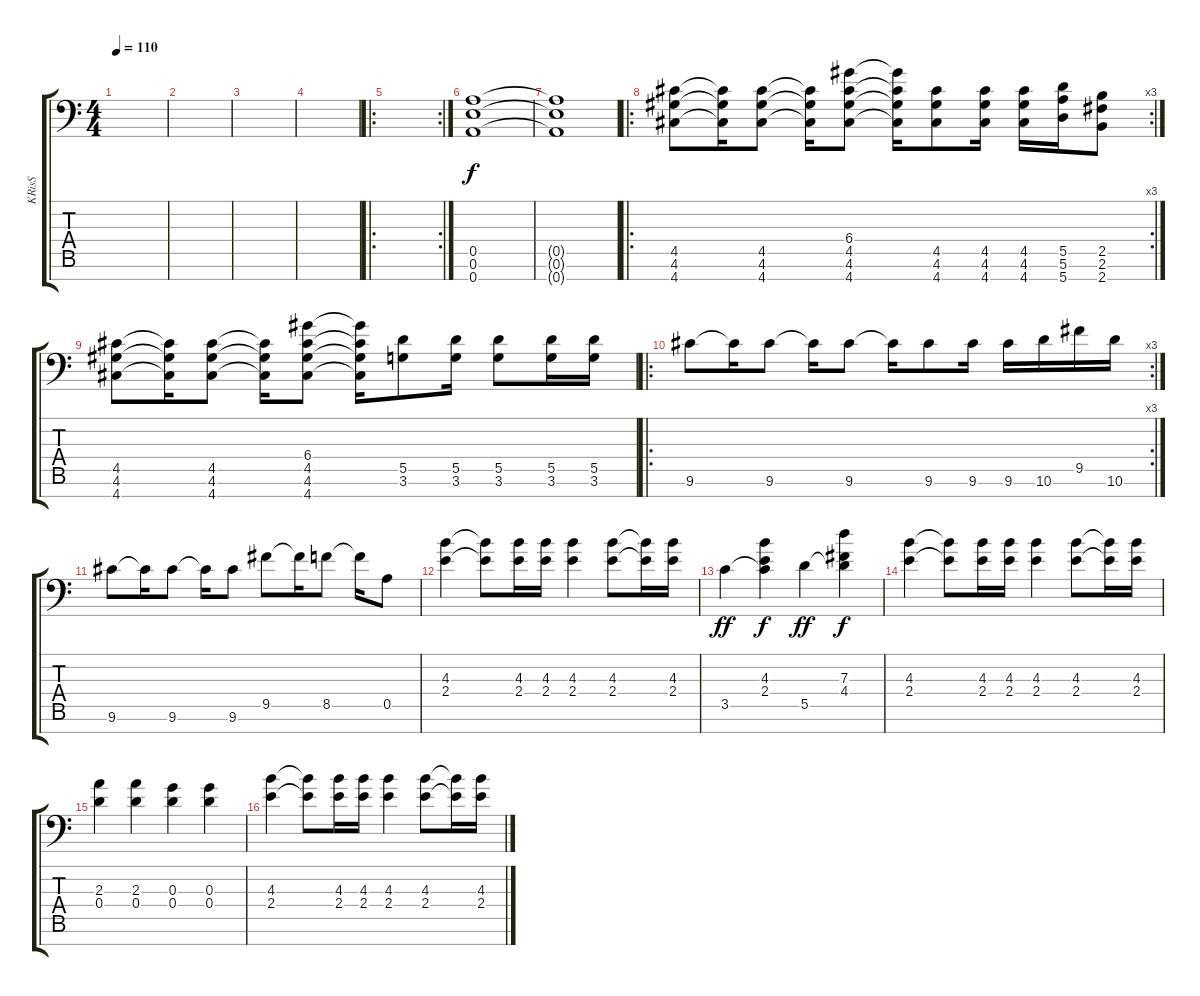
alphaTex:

\track ("KRisS" "KRisS") {instrument distortionguitar}
\staff {score tabs}
\tuning (E4 B3 G3 D3 A2 E2 A1) {hide}
\ts (4 4)
\tempo 110
\clef f4
\ks c
|
|
|
|
\ro
\rc 2
|
(0.5 0.6 0.7).1 |
(0.5{t} 0.6{t} 0.7{t}).1 |
\ro
\rc 3
(4.5 4.6 4.7).8 (4.5{t} 4.6{t} 4.7{t}).16 (4.5 4.6 4.7).8 (4.5{t} 4.6{t} 4.7{t}).16 (6.4 4.5 4.6 4.7).8 (6.4{t} 4.5{t} 4.6{t} 4.7{t}).16 (4.5 4.6 4.7).8 (4.5 4.6 4.7).16 (4.5 4.6 4.7).16 (5.5 5.6 5.7).16 (2.5 2.6 2.7).8 |
(4.5 4.6 4.7).8 (4.5{t} 4.6{t} 4.7{t}).16 (4.5 4.6 4.7).8 (4.5{t} 4.6{t} 4.7{t}).16 (6.4 4.5 4.6 4.7).8 (6.4{t} 4.5{t} 4.6{t} 4.7{t}).16 (5.5 3.6).8 (5.5 3.6).16 (5.5 3.6).8 (5.5 3.6).16 (5.5 3.6).16 |
\ro
\rc 3
9.6.8 9.6{t}.16 9.6.8 9.6{t}.16 9.6.8 9.6{t}.16 9.6.8 9.6.16 9.6.16 10.6.16 9.5.16 10.6.16 |
9.6.8 9.6{t}.16 9.6.8 9.6{t}.16 9.6.8 9.5.8 9.5{t}.16 8.5.8 8.5{t}.16 0.5.8 |
(4.3 2.4).4 (4.3{t} 2.4{t}).8 (4.3 2.4).16 (4.3 2.4).16 (4.3 2.4).4 (4.3 2.4).8 (4.3{t} 2.4{t}).16 (4.3 2.4).16 |
3.5.4{dy ff} (4.3 2.4 3.5{t}).4{dy f} 5.5.4{dy ff} (7.3 4.4 5.5{t}).4{dy f} |
(4.3 2.4).4 (4.3{t} 2.4{t}).8 (4.3 2.4).16 (4.3 2.4).16 (4.3 2.4).4 (4.3 2.4).8 (4.3{t} 2.4{t}).16 (4.3 2.4).16 |
(2.3 0.4).4 (2.3 0.4).4 (0.3 0.4).4 (0.3 0.4).4 |
(4.3 2.4).4 (4.3{t} 2.4{t}).8 (4.3 2.4).16 (4.3 2.4).16 (4.3 2.4).4 (4.3 2.4).8 (4.3{t} 2.4{t}).16 (4.3 2.4).16
